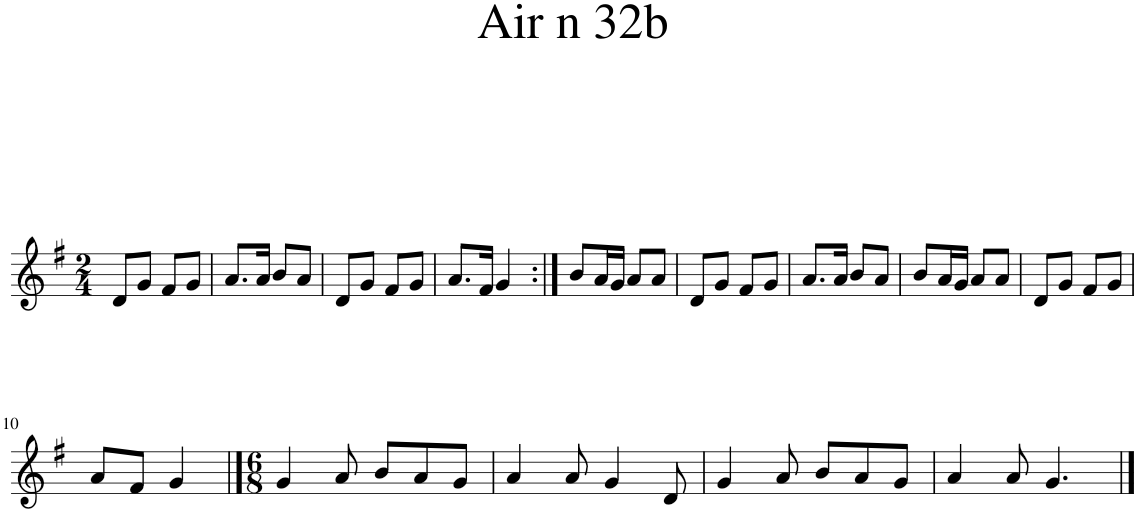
**kern
*part1
*staff1
*I"Piano
*I'Pno.
*clefG2
*k[f#]
*M2/4
=1
8d/L
8g/J
8f#/L
8g/J
=2
8.a/L
16a/Jk
8b/L
8a/J
=3
8d/L
8g/J
8f#/L
8g/J
=4
8.a/L
16f#/Jk
4g/
=5:|!
8b/L
16a/L
16g/JJ
8a/L
8a/J
=6
8d/L
8g/J
8f#/L
8g/J
=7
8.a/L
16a/Jk
8b/L
8a/J
=8
8b/L
16a/L
16g/JJ
8a/L
8a/J
=9
8d/L
8g/J
8f#/L
8g/J
!!LO:LB:g=z
=10
8a/L
8f#/J
4g/
==11
*M6/8
4g/
8a/
8b/L
8a/
8g/J
=12
4a/
8a/
4g/
8d/
=13
4g/
8a/
8b/L
8a/
8g/J
=14
4a/
8a/
4.g/
==
*-
